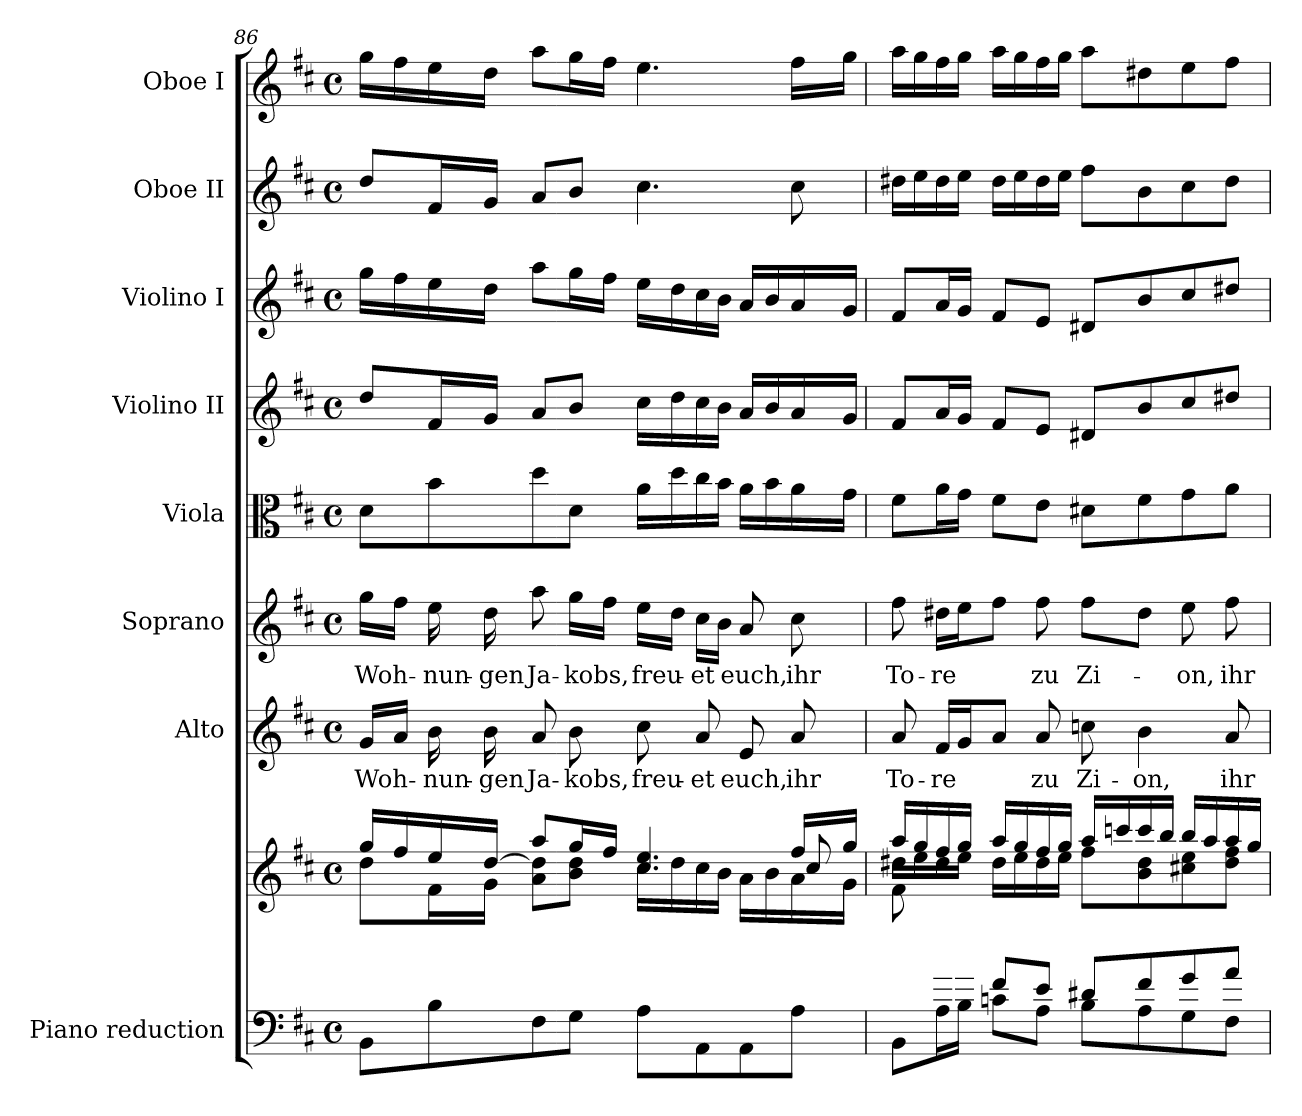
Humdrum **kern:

**kern	**kern	**kern	**text	**kern	**text	**kern	**kern	**kern	**kern	**kern
*part8	*part8	*part7	*part7	*part6	*part6	*part5	*part4	*part3	*part2	*part1
*staff9	*staff8	*staff7	*staff7	*staff6	*staff6	*staff5	*staff4	*staff3	*staff2	*staff1
*I"Piano reduction	*	*I"Alto	*	*I"Soprano	*	*I"Viola	*I"Violino II	*I"Violino I	*I"Oboe II	*I"Oboe I
*I'Pno	*	*	*	*	*	*I'Vla	*I'Vln	*I'Vln	*I'Ob	*I'Ob
*clefF4	*clefG2	*clefG2	*	*clefG2	*	*clefC3	*clefG2	*clefG2	*clefG2	*clefG2
*k[f#c#]	*k[f#c#]	*k[f#c#]	*	*k[f#c#]	*	*k[f#c#]	*k[f#c#]	*k[f#c#]	*k[f#c#]	*k[f#c#]
*M4/4	*M4/4	*M4/4	*	*M4/4	*	*M4/4	*M4/4	*M4/4	*M4/4	*M4/4
*met(c)	*met(c)	*met(c)	*	*met(c)	*	*met(c)	*met(c)	*met(c)	*met(c)	*met(c)
=86	=86	=86	=86	=86	=86	=86	=86	=86	=86	=86
*	*^	*	*	*	*	*	*	*	*	*
*	*	*^	*	*	*	*	*	*	*	*	*
!	!	!	!	!	!LO:LY:b	!	!LO:LY:b	!	!	!	!	!
8BB\L	16gg/LL	8dd\L	2ryy	16g/LL	Woh-	16gg\LL	Woh-	8d\L	8dd/L	16gg\LL	8dd/L	16gg\LL
.	16ff#/	.	.	16a/JJ	.	16ff#\JJ	.	.	.	16ff#\	.	16ff#\
!	!	!	!	!	!LO:LY:b	!	!LO:LY:b	!	!	!	!	!
8B\	16ee/	16f#\L	.	16b\	-nun-	16ee\	-nun-	8b\	16f#/L	16ee\	16f#/L	16ee\
!	!	!	!	!	!LO:LY:b	!	!LO:LY:b	!	!	!	!	!
.	[16dd/JJ	16g\JJ	.	16b\	-gen	16dd\	-gen	.	16g/JJ	16dd\JJ	16g/JJ	16dd\JJ
!	!	!	!	!	!LO:LY:b	!	!LO:LY:b	!	!	!	!	!
8F#\	8aa/L	8a\ 8dd\]L	.	8a/	Ja-	8aa\	Ja-	8dd\	8a/L	8aa\L	8a/L	8aa\L
!	!	!	!	!	!LO:LY:b	!	!LO:LY:b	!	!	!	!	!
8G\J	16gg/L	8b\ 8dd\J	.	8b\	-kobs,	16gg\LL	-kobs,	8d\J	8b/J	16gg\L	8b/J	16gg\L
.	16ff#/JJ	.	.	.	.	16ff#\JJ	.	.	.	16ff#\JJ	.	16ff#\JJ
!	!	!	!	!	!LO:LY:b	!	!LO:LY:b	!	!	!	!	!
8A\L	4.cc#/ 4.ee/	16cc#\LL	4ryy	8cc#\	freu-	16ee\LL	freu-	16a\LL	16cc#\LL	16ee\LL	4.cc#\	4.ee\
.	.	16dd\	.	.	.	16dd\JJ	.	16dd\	16dd\	16dd\	.	.
!	!	!	!	!	!LO:LY:b	!	!LO:LY:b	!	!	!	!	!
8AA\	.	16cc#\	.	8a/	-et	16cc#\LL	-et	16cc#\	16cc#\	16cc#\	.	.
.	.	16b\JJ	.	.	.	16b\JJ	.	16b\JJ	16b\JJ	16b\JJ	.	.
!	!	!	!	!	!LO:LY:b	!	!LO:LY:b	!	!	!	!	!
8AA\	.	16a\LL	8ryy	8e/	euch,	8a/	euch,	16a\LL	16a/LL	16a/LL	.	.
.	.	16b\	.	.	.	.	.	16b\	16b/	16b/	.	.
!	!	!	!	!	!LO:LY:b	!	!LO:LY:b	!	!	!	!	!
8A\J	16ff#/LL	16a\	8cc#/	8a/	ihr	8cc#\	ihr	16a\	16a/	16a/	8cc#\	16ff#\LL
.	16gg/JJ	16g\JJ	.	.	.	.	.	16g\JJ	16g/JJ	16g/JJ	.	16gg\JJ
!!LO:PB:g=z
=87	=87	=87	=87	=87	=87	=87	=87	=87	=87	=87	=87	=87
*^	*	*	*	*	*	*	*	*	*	*	*	*
!	!	!	!	!	!	!LO:LY:b	!	!LO:LY:b	!	!	!	!	!
8ryy	8BB\L	16aa:/LL	16dd#X\LL	8f#\L	8a/	To-	8ff#\	To-	8f#\L	8f#/L	8f#/L	16dd#X\LL	16aa\LL
.	.	16gg/	16ee\	.	.	.	.	.	.	.	.	16ee\	16gg\
!	!	!	!	!	!	!LO:LY:b	!	!LO:LY:b	!	!	!	!	!
16a/L	16A\L	16ff#/	16dd#\	2..ryy	16f#/LL	-re	16dd#X\LL	-re	16a\L	16a/L	16a/L	16dd#\	16ff#\
16g/JJ	16B\JJ	16gg/JJ	16ee\JJ	.	16g/J	.	16ee\J	.	16g\JJ	16g/JJ	16g/JJ	16ee\JJ	16gg\JJ
8f#/L	8cn\L	16aa/LL	16dd#\LL	.	8a/J	.	8ff#\J	.	8f#\L	8f#/L	8f#/L	16dd#\LL	16aa\LL
.	.	16gg/	16ee\	.	.	.	.	.	.	.	.	16ee\	16gg\
!	!	!	!	!	!	!LO:LY:b	!	!LO:LY:b	!	!	!	!	!
8e/J	8A\J	16ff#/	16dd#\	.	8a/	zu	8ff#\	zu	8e\J	8e/J	8e/J	16dd#\	16ff#\
.	.	16gg/JJ	16ee\JJ	.	.	.	.	.	.	.	.	16ee\JJ	16gg\JJ
!	!	!	!	!	!	!LO:LY:b	!	!LO:LY:b	!	!	!	!	!
8d#X/L	8B\L	16aa/LL	8ff#\L	.	8ccn\	Zi-	8ff#\L	Zi-	8d#X\L	8d#X/L	8d#X/L	8ff#\L	8aa\L
.	.	16cccn/	.	.	.	.	.	.	.	.	.	.	.
!	!	!	!	!	!	!LO:LY:b	!	!	!	!	!	!	!
8f#/	8A\	16ccc/	8b\ 8dd#\	.	4b\	-on,	8dd#\J	.	8f#\	8b/	8b/	8b\	8dd#X\
.	.	16bb/JJ	.	.	.	.	.	.	.	.	.	.	.
!	!	!	!	!	!	!	!	!LO:LY:b	!	!	!	!	!
8g/	8G\	16bb/LL	8cc#X\ 8ee\	.	.	.	8ee\	-on,	8g\	8cc#/	8cc#/	8cc#\	8ee\
.	.	16aa/	.	.	.	.	.	.	.	.	.	.	.
!	!	!	!	!	!	!LO:LY:b	!	!LO:LY:b	!	!	!	!	!
8a/J	8F#\J	16aa/	8dd#\ 8ff#\J	.	8a/	ihr	8ff#\	ihr	8a\J	8dd#X/J	8dd#X/J	8dd#\J	8ff#\J
.	.	16gg/JJ	.	.	.	.	.	.	.	.	.	.	.
*v	*v	*	*	*	*	*	*	*	*	*	*	*	*
*	*v	*v	*v	*	*	*	*	*	*	*	*	*
=	=	=	=	=	=	=	=	=	=	=
*-	*-	*-	*-	*-	*-	*-	*-	*-	*-	*-
